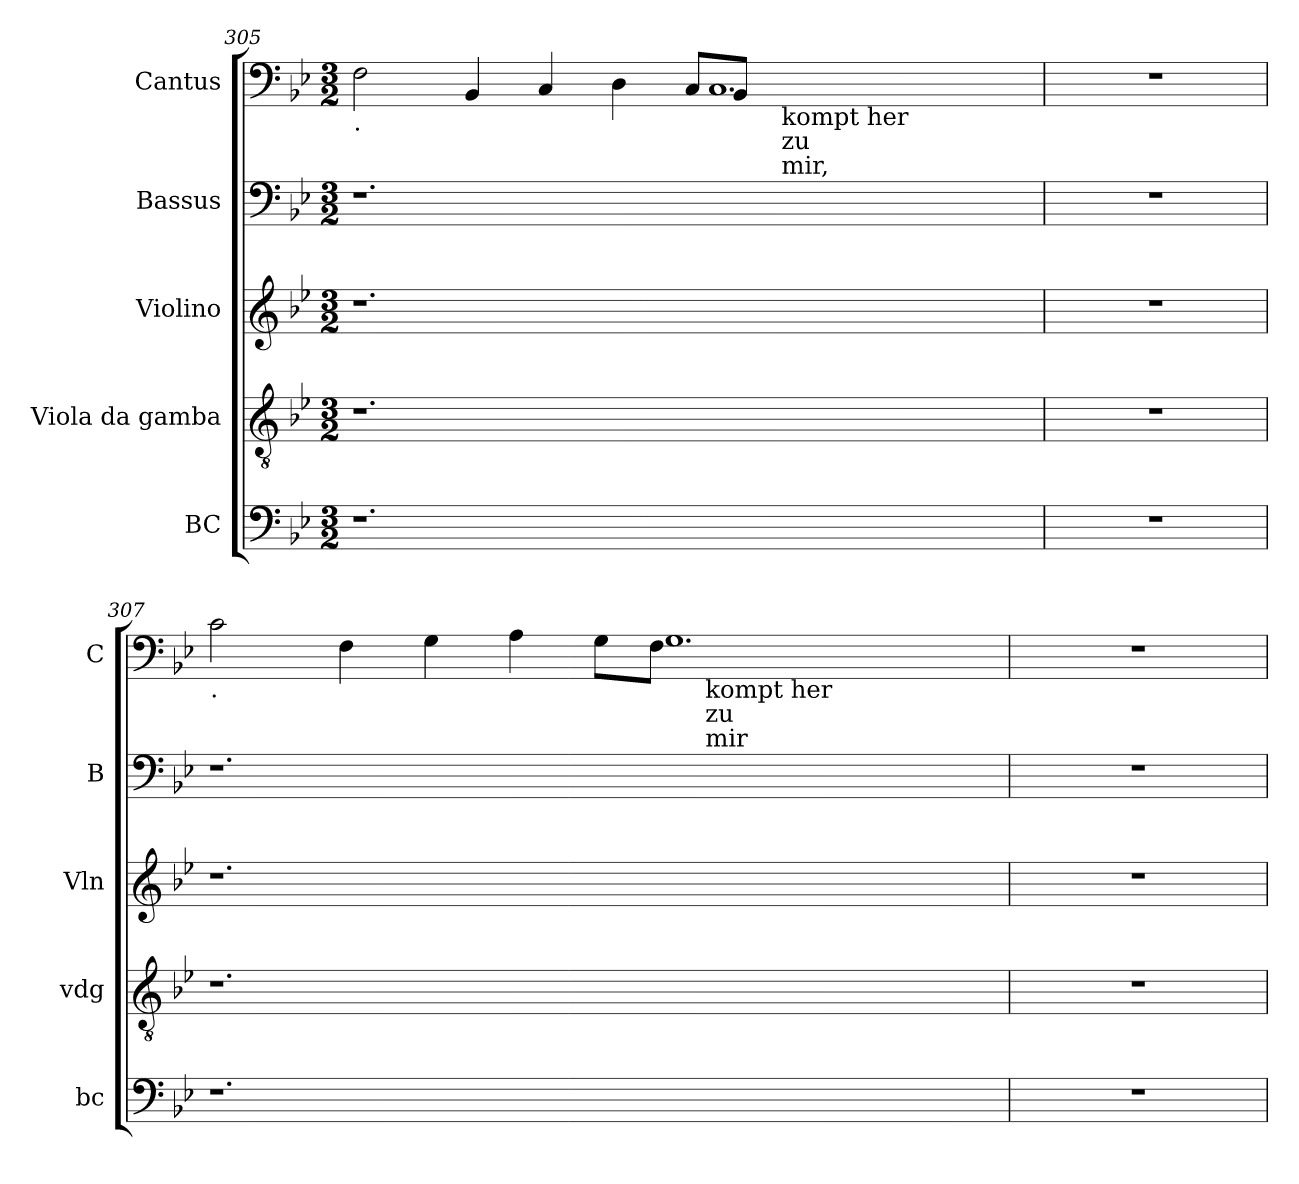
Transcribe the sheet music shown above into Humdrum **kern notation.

**kern	**kern	**kern	**kern	**kern
*part5	*part4	*part3	*part2	*part1
*staff5	*staff4	*staff3	*staff2	*staff1
*I"BC	*I"Viola da gamba	*I"Violino	*I"Bassus	*I"Cantus
*I'bc	*I'vdg	*I'Vln	*I'B	*I'C
*clefF4	*clefGv2	*clefG2	*clefF4	*clefF4
*k[b-e-]	*k[b-e-]	*k[b-e-]	*k[b-e-]	*k[b-e-]
*B-:	*B-:	*B-:	*B-:	*B-:
*M3/2	*M3/2	*M3/2	*M3/2	*M3/2
=305	=305	=305	=305	=305
*	*	*	*	*^
!	!	!	!	!LO:TX:b:t=.	!
1.r	1.r	1.r	1.r	2F\	1ryy
.	.	.	.	4BB-/	.
.	.	.	.	4C/	.
.	.	.	.	4D\	4.ryy
.	.	.	.	8C/L	.
.	.	.	.	8BB-/J	1.C
!	!	!	!	!LO:TX:b:t=kompt her	!
!	!	!	!	!LO:TX:b:t=zu	!
!	!	!	!	!LO:TX:b:t=mir,	!
1ryy	1ryy	1ryy	1ryy	1ryy	.
4.ryy	4.ryy	4.ryy	4.ryy	4.ryy	.
*	*	*	*	*v	*v
=306	=306	=306	=306	=306
1.r	1.r	1.r	1.r	1.r
!!LO:PB:g=z
=307	=307	=307	=307	=307
*	*	*	*	*^
!	!	!	!	!LO:TX:b:t=.	!
1.r	1.r	1.r	1.r	2c\	1ryy
.	.	.	.	4F\	.
.	.	.	.	4G\	.
.	.	.	.	4A\	4.ryy
.	.	.	.	8G\L	.
.	.	.	.	8F\J	1.G
!	!	!	!	!LO:TX:b:t=kompt her	!
!	!	!	!	!LO:TX:b:t=zu	!
!	!	!	!	!LO:TX:b:t=mir	!
1ryy	1ryy	1ryy	1ryy	1ryy	.
4.ryy	4.ryy	4.ryy	4.ryy	4.ryy	.
*	*	*	*	*v	*v
=308	=308	=308	=308	=308
1.r	1.r	1.r	1.r	1.r
=	=	=	=	=
*-	*-	*-	*-	*-
